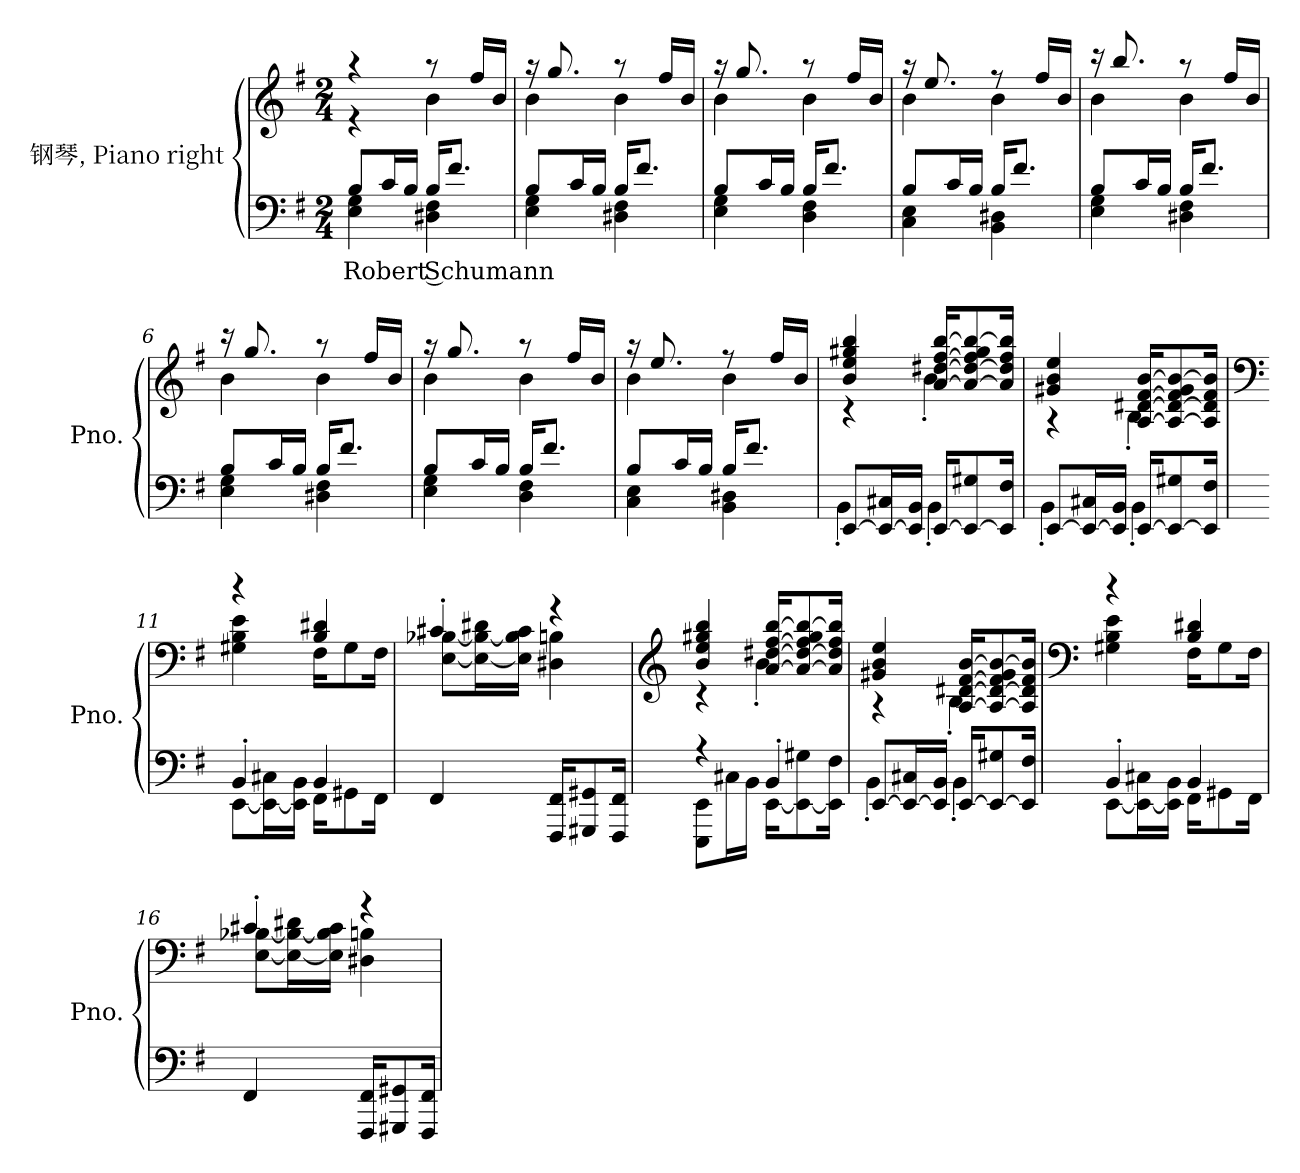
**kern	**text	**kern
*part1	*part1	*part1
*staff2	*staff2	*staff1
*I"钢琴, Piano right	*	*
*I'Pno.	*	*
*clefF4	*	*clefG2
*k[f#]	*	*k[f#]
*M2/4	*	*M2/4
*MM47	*	*MM47
=1	=1	=1
*^	*	*^
8B/L	4E\ 4G\	Robert Schumann	4r	4r
16c/L	.	.	.	.
16B/JJ	.	.	.	.
16B/KL	4D#X\ 4F#\	.	8r	4b\
8.f#/J	.	.	.	.
.	.	.	16ff#/LL	.
.	.	.	16b/JJ	.
=2	=2	=2	=2	=2
8B/L	4E\ 4G\	.	16r	4b\
.	.	.	8.gg/	.
16c/L	.	.	.	.
16B/JJ	.	.	.	.
16B/KL	4D#X\ 4F#\	.	8r	4b\
8.f#/J	.	.	.	.
.	.	.	16ff#/LL	.
.	.	.	16b/JJ	.
=3	=3	=3	=3	=3
8B/L	4E\ 4G\	.	16r	4b\
.	.	.	8.gg/	.
16c/L	.	.	.	.
16B/JJ	.	.	.	.
*	*	*	*MM46	*
16B/KL	4D\ 4F#\	.	8r	4b\
8.f#/J	.	.	.	.
*	*	*	*MM47	*
.	.	.	16ff#/LL	.
.	.	.	16b/JJ	.
=4	=4	=4	=4	=4
*	*	*	*MM44	*
8B/L	4C\ 4E\	.	16r	4b\
*	*	*	*MM46	*
.	.	.	8.ee/	.
16c/L	.	.	.	.
16B/JJ	.	.	.	.
16B/KL	4BB\ 4D#X\	.	8r	4b\
8.f#/J	.	.	.	.
*	*	*	*MM44	*
.	.	.	16ff#/LL	.
.	.	.	16b/JJ	.
!!LO:LB:g=z	!!
=5	=5	=5	=5	=5
*	*	*	*MM47	*
8B/L	4E\ 4G\	.	16r	4b\
.	.	.	8.bb/	.
16c/L	.	.	.	.
16B/JJ	.	.	.	.
16B/KL	4D#X\ 4F#\	.	8r	4b\
8.f#/J	.	.	.	.
.	.	.	16ff#/LL	.
.	.	.	16b/JJ	.
=6	=6	=6	=6	=6
8B/L	4E\ 4G\	.	16r	4b\
.	.	.	8.gg/	.
16c/L	.	.	.	.
16B/JJ	.	.	.	.
16B/KL	4D#X\ 4F#\	.	8r	4b\
8.f#/J	.	.	.	.
.	.	.	16ff#/LL	.
.	.	.	16b/JJ	.
=7	=7	=7	=7	=7
8B/L	4E\ 4G\	.	16r	4b\
.	.	.	8.gg/	.
16c/L	.	.	.	.
16B/JJ	.	.	.	.
*	*	*	*MM46	*
16B/KL	4D\ 4F#\	.	8r	4b\
8.f#/J	.	.	.	.
*	*	*	*MM47	*
.	.	.	16ff#/LL	.
.	.	.	16b/JJ	.
=8	=8	=8	=8	=8
*	*	*	*MM42	*
8B/L	4C\ 4E\	.	16r	4b\
*	*	*	*MM45	*
.	.	.	8.ee/	.
16c/L	.	.	.	.
16B/JJ	.	.	.	.
16B/KL	4BB\ 4D#X\	.	8r	4b\
8.f#/J	.	.	.	.
*	*	*	*MM41	*
.	.	.	16ff#/LL	.
*	*	*	*MM39	*
.	.	.	16b/JJ	.
=9	=9	=9	=9	=9
*	*	*	*MM44	*
[8EE/L	4BB'\	.	4b/ 4ee/ 4gg#X/ 4bb/	4r
16EE/_ 16C#X/L	.	.	.	.
16EE/] 16BB/JJ	.	.	.	.
*	*	*	*MM43	*
[16EE/KL	4BB'\	.	[16a/ [16dd#X/ [16ff#/ [16bb/KL	4b'\
*	*	*	*MM47	*
8EE/_ 8G#X/	.	.	8a/_ 8dd#/_ 8ff#/] 8gg#/ 8bb/_	.
16EE/] 16F#/Jk	.	.	16a/] 16dd#/] 16ff#/ 16bb/]Jk	.
!!LO:LB:g=z	!!
=10	=10	=10	=10	=10
[8EE/L	4BB'\	.	4g#X/ 4b/ 4ee/	4r
16EE/_ 16C#X/L	.	.	.	.
16EE/] 16BB/JJ	.	.	.	.
*	*	*	*MM43	*
[16EE/KL	4BB'\	.	[16A/ [16d#X/ [16f#/ [16b/KL	4B'\
*	*	*	*MM47	*
8EE/_ 8G#X/	.	.	8A/_ 8d#/_ 8f#/] 8g#/ 8b/_	.
16EE/] 16F#/Jk	.	.	16A/] 16d#/] 16f#/ 16b/]Jk	.
=11	=11	=11	=11	=11
*	*	*	*clefF4	*
*	*	*	*MM46	*
4BB'/	[8EE\L	.	4r	4G#X\ 4B\ 4e\
.	16EE\_ 16C#X\L	.	.	.
.	16EE\] 16BB\JJ	.	.	.
*	*	*	*MM42	*
4BB/	16FF#\KL	.	4B/ 4d#X/	16F#\KL
*	*	*	*MM45	*
.	8GG#X\	.	.	8G#\
.	16FF#\Jk	.	.	16F#\Jk
*v	*v	*	*	*
=12	=12	=12	=12
*	*	*MM46	*
4FF#/	.	4c#X'/	[8E\ [8B-X\L
*	*	*MM47	*
.	.	.	16E\_ 16B-\_ 16d#X\L
.	.	.	16E\] 16B-\] 16c#\JJ
*	*	*MM42	*
16FFF#/ 16FF#/KL	.	4r	4D#X\ 4Bn\
8GGG#X/ 8GG#X/	.	.	.
16FFF#/ 16FF#/Jk	.	.	.
!!LO:LB:g=z	!!
=13	=13	=13	=13
*	*	*clefG2	*
*	*	*MM47	*
*^	*	*	*
4r	8EEE\ 8EE\L	.	4b/ 4ee/ 4gg#X/ 4bb/	4r
.	16C#X\L	.	.	.
.	16BB\JJ	.	.	.
*	*	*	*MM43	*
4BB'/	[16EE\KL	.	[16a/ [16dd#X/ [16ff#/ [16bb/KL	4b'\
*	*	*	*MM47	*
.	8EE\_ 8G#X\	.	8a/_ 8dd#/_ 8ff#/] 8gg#/ 8bb/_	.
.	16EE\] 16F#\Jk	.	16a/] 16dd#/] 16ff#/ 16bb/]Jk	.
=14	=14	=14	=14	=14
[8EE/L	4BB'\	.	4g#X/ 4b/ 4ee/	4r
16EE/_ 16C#X/L	.	.	.	.
16EE/] 16BB/JJ	.	.	.	.
*	*	*	*MM43	*
[16EE/KL	4BB'\	.	[16A/ [16d#X/ [16f#/ [16b/KL	4B'\
*	*	*	*MM47	*
8EE/_ 8G#X/	.	.	8A/_ 8d#/_ 8f#/] 8g#/ 8b/_	.
16EE/] 16F#/Jk	.	.	16A/] 16d#/] 16f#/ 16b/]Jk	.
=15	=15	=15	=15	=15
*	*	*	*clefF4	*
*	*	*	*MM46	*
4BB'/	[8EE\L	.	4r	4G#X\ 4B\ 4e\
.	16EE\_ 16C#X\L	.	.	.
.	16EE\] 16BB\JJ	.	.	.
*	*	*	*MM41	*
4BB/	16FF#\KL	.	4B/ 4d#X/	16F#\KL
*	*	*	*MM45	*
.	8GG#X\	.	.	8G#\
.	16FF#\Jk	.	.	16F#\Jk
*v	*v	*	*	*
!!LO:LB:g=z	!!
=16	=16	=16	=16
*	*	*MM46	*
4FF#/	.	4c#X'/	[8E\ [8B-X\L
*	*	*MM47	*
.	.	.	16E\_ 16B-\_ 16d#X\L
.	.	.	16E\] 16B-\] 16c#\JJ
*	*	*MM38	*
16FFF#/ 16FF#/KL	.	4r	4D#X\ 4Bn\
8GGG#X/ 8GG#X/	.	.	.
16FFF#/ 16FF#/Jk	.	.	.
*	*	*v	*v
=	=	=
*-	*-	*-
